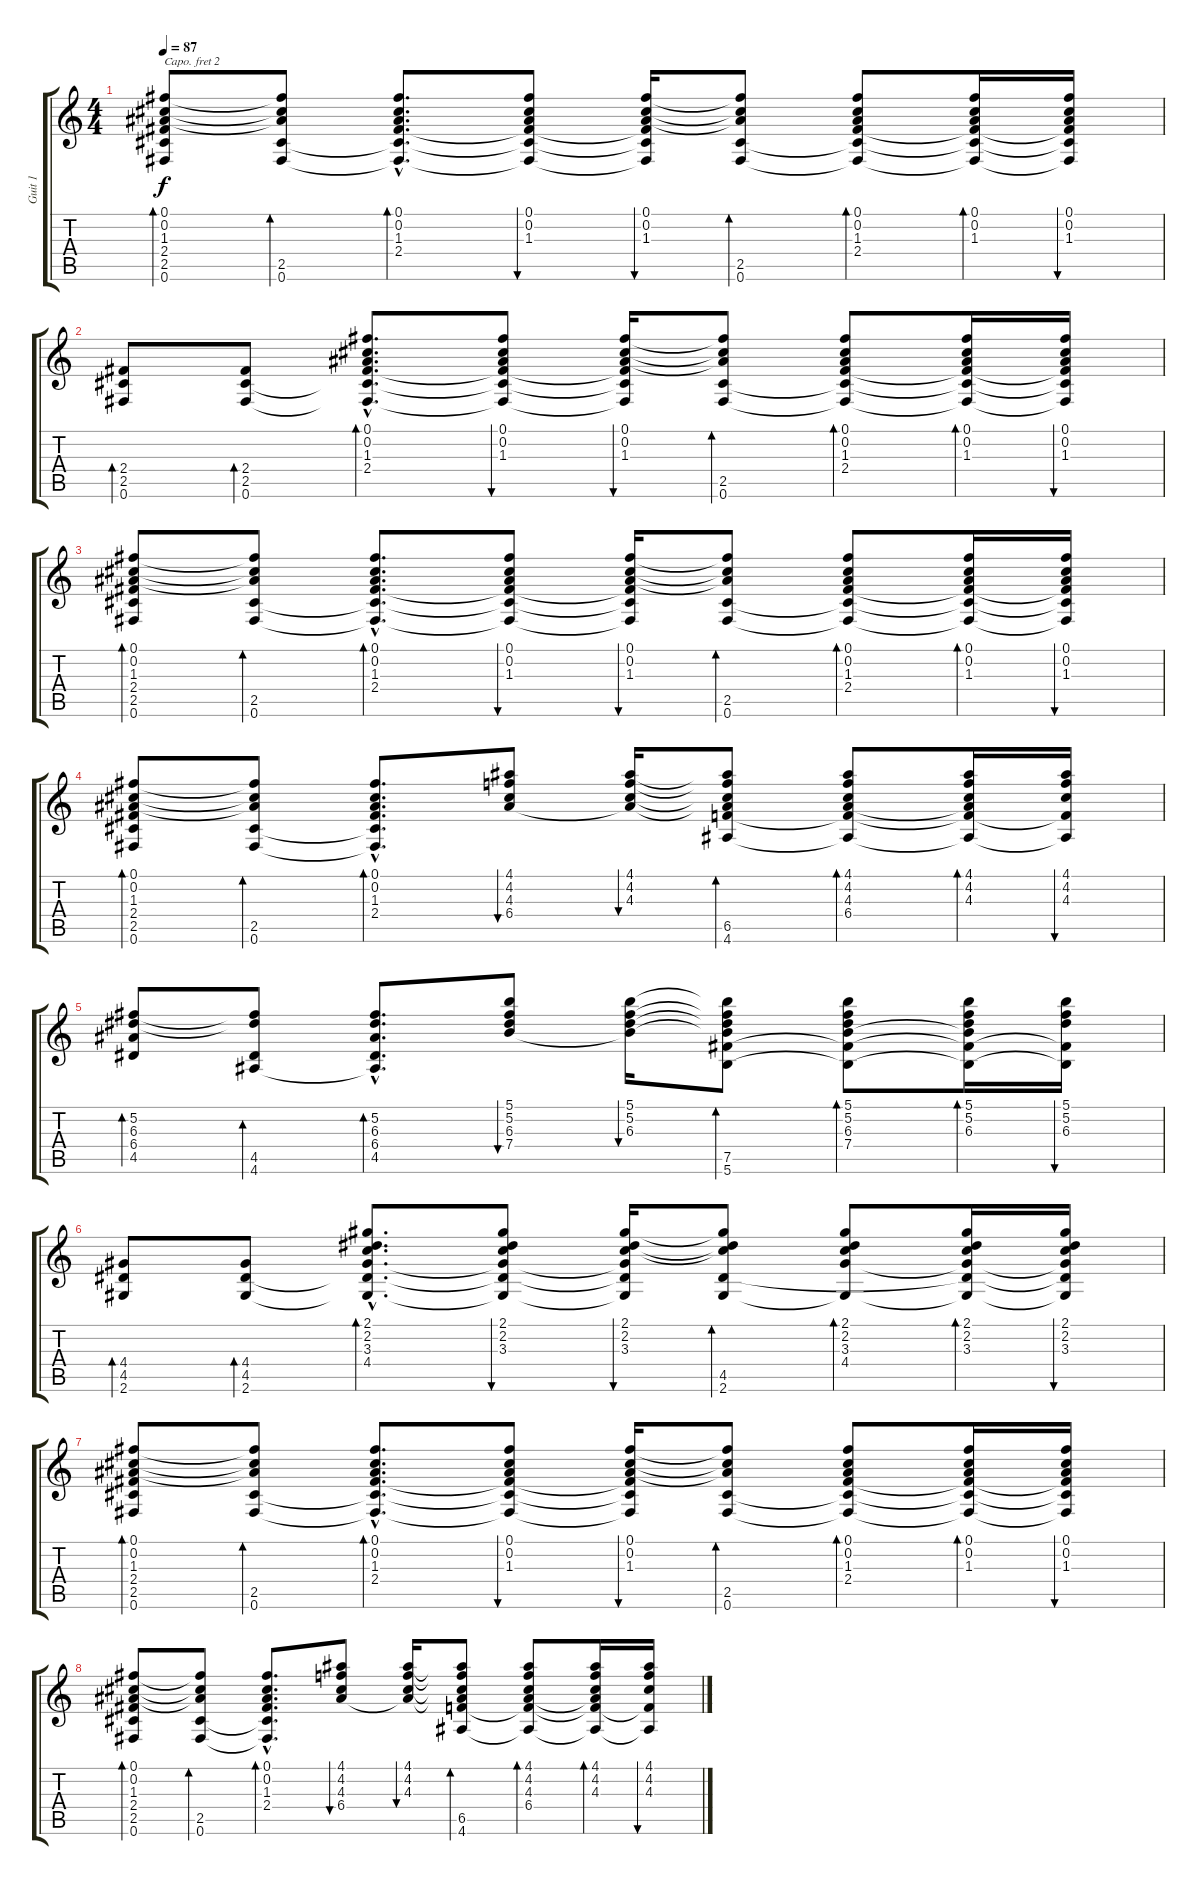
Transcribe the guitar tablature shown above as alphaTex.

\track ("Guit 1" "Guit 1") {instrument acousticguitarsteel}
\staff {score tabs}
\capo 2
\tuning (E4 B3 G3 D3 A2 E2) {hide}
\ts (4 4)
\tempo 87
\clef g2
\ks c
(0.1 0.2 1.3 2.4 2.5 0.6).8{bd 60 dy f instrument acousticguitarsteel} (0.1{t} 0.2{t} 1.3{t} 2.5 0.6).8{bd 30} (0.1{hac} 0.2{hac} 1.3{hac} 2.4{hac} 2.5{hac t} 0.6{hac t}).8{d bd 60} (0.1 0.2 1.3 2.4{t} 2.5{t} 0.6{t}).8{bu 30} (0.1 0.2 1.3 2.4{t} 2.5{t} 0.6{t}).16{bu 30} (0.1{t} 0.2{t} 1.3{t} 2.5 0.6).8{bd 30} (0.1 0.2 1.3 2.4 2.5{t} 0.6{t}).8{bd 30} (0.1 0.2 1.3 2.4{t} 2.5{t} 0.6{t}).16{bd 30} (0.1 0.2 1.3 2.4{t} 2.5{t} 0.6{t}).16{bu 30} |
(2.4 2.5 0.6).8{bd 30} (2.4 2.5 0.6).8{bd 30} (0.1{hac} 0.2{hac} 1.3{hac} 2.4{hac} 2.5{hac t} 0.6{hac t}).8{d bd 60} (0.1 0.2 1.3 2.4{t} 2.5{t} 0.6{t}).8{bu 30} (0.1 0.2 1.3 2.4{t} 2.5{t} 0.6{t}).16{bu 30} (0.1{t} 0.2{t} 1.3{t} 2.5 0.6).8{bd 30} (0.1 0.2 1.3 2.4 2.5{t} 0.6{t}).8{bd 30} (0.1 0.2 1.3 2.4{t} 2.5{t} 0.6{t}).16{bd 30} (0.1 0.2 1.3 2.4{t} 2.5{t} 0.6{t}).16{bu 30} |
\section ("" "")
(0.1 0.2 1.3 2.4 2.5 0.6).8{bd 30} (0.1{t} 0.2{t} 1.3{t} 2.5 0.6).8{bd 30} (0.1{hac} 0.2{hac} 1.3{hac} 2.4{hac} 2.5{hac t} 0.6{hac t}).8{d bd 60} (0.1 0.2 1.3 2.4{t} 2.5{t} 0.6{t}).8{bu 30} (0.1 0.2 1.3 2.4{t} 2.5{t} 0.6{t}).16{bu 30} (0.1{t} 0.2{t} 1.3{t} 2.5 0.6).8{bd 30} (0.1 0.2 1.3 2.4 2.5{t} 0.6{t}).8{bd 30} (0.1 0.2 1.3 2.4{t} 2.5{t} 0.6{t}).16{bd 30} (0.1 0.2 1.3 2.4{t} 2.5{t} 0.6{t}).16{bu 30} |
(0.1 0.2 1.3 2.4 2.5 0.6).8{bd 30} (0.1{t} 0.2{t} 1.3{t} 2.5 0.6).8{bd 30} (0.1{hac} 0.2{hac} 1.3{hac} 2.4{hac} 2.5{hac t} 0.6{hac t}).8{d bd 60} (4.1 4.2 4.3 6.4).8{bu 30} (4.1 4.2 4.3 6.4{t}).16{bu 30} (4.1{t} 4.2{t} 4.3{t} 6.4{t} 6.5 4.6).8{bd 30} (4.1 4.2 4.3 6.4 6.5{t} 4.6{t}).8{bd 30} (4.1 4.2 4.3 6.4{t} 6.5{t} 4.6{t}).16{bd 30} (4.1 4.2 4.3 6.5{t} 4.6{t}).16{bu 30} |
(5.2 6.3 6.4 4.5).8{bd 30} (5.2{t} 6.3{t} 4.5 4.6).8{bd 30} (5.2{hac} 6.3{hac} 6.4{hac} 4.5{hac} 4.6{hac t}).8{d bd 60} (5.1 5.2 6.3 7.4).8{bu 30} (5.1 5.2 6.3 7.4{t}).16{bu 30} (5.1{t} 5.2{t} 6.3{t} 7.4{t} 7.5 5.6).8{bd 30} (5.1 5.2 6.3 7.4 7.5{t} 5.6{t}).8{bd 30} (5.1 5.2 6.3 7.4{t} 7.5{t} 5.6{t}).16{bd 30} (5.1 5.2 6.3 7.5{t} 5.6{t}).16{bu 30} |
(4.4 4.5 2.6).8{bd 30} (4.4 4.5 2.6).8{bd 30} (2.1{hac} 2.2{hac} 3.3{hac} 4.4{hac} 4.5{hac t} 2.6{hac t}).8{d bd 60} (2.1 2.2 3.3 4.4{t} 4.5{t} 2.6{t}).8{bu 30} (2.1 2.2 3.3 4.4{t} 4.5{t} 2.6{t}).16{bu 30} (2.1{t} 2.2{t} 3.3{t} 4.5 2.6).8{bd 30} (2.1 2.2 3.3 4.4 2.6{t}).8{bd 30} (2.1 2.2 3.3 4.4{t} 4.5{t} 2.6{t}).16{bd 30} (2.1 2.2 3.3 4.4{t} 4.5{t} 2.6{t}).16{bu 30} |
(0.1 0.2 1.3 2.4 2.5 0.6).8{bd 30} (0.1{t} 0.2{t} 1.3{t} 2.5 0.6).8{bd 30} (0.1{hac} 0.2{hac} 1.3{hac} 2.4{hac} 2.5{hac t} 0.6{hac t}).8{d bd 60} (0.1 0.2 1.3 2.4{t} 2.5{t} 0.6{t}).8{bu 30} (0.1 0.2 1.3 2.4{t} 2.5{t} 0.6{t}).16{bu 30} (0.1{t} 0.2{t} 1.3{t} 2.5 0.6).8{bd 30} (0.1 0.2 1.3 2.4 2.5{t} 0.6{t}).8{bd 30} (0.1 0.2 1.3 2.4{t} 2.5{t} 0.6{t}).16{bd 30} (0.1 0.2 1.3 2.4{t} 2.5{t} 0.6{t}).16{bu 30} |
(0.1 0.2 1.3 2.4 2.5 0.6).8{bd 30} (0.1{t} 0.2{t} 1.3{t} 2.5 0.6).8{bd 30} (0.1{hac} 0.2{hac} 1.3{hac} 2.4{hac} 2.5{hac t} 0.6{hac t}).8{d bd 60} (4.1 4.2 4.3 6.4).8{bu 30} (4.1 4.2 4.3 6.4{t}).16{bu 30} (4.1{t} 4.2{t} 4.3{t} 6.4{t} 6.5 4.6).8{bd 30} (4.1 4.2 4.3 6.4 6.5{t} 4.6{t}).8{bd 30} (4.1 4.2 4.3 6.4{t} 6.5{t} 4.6{t}).16{bd 30} (4.1 4.2 4.3 6.5{t} 4.6{t}).16{bu 30}
